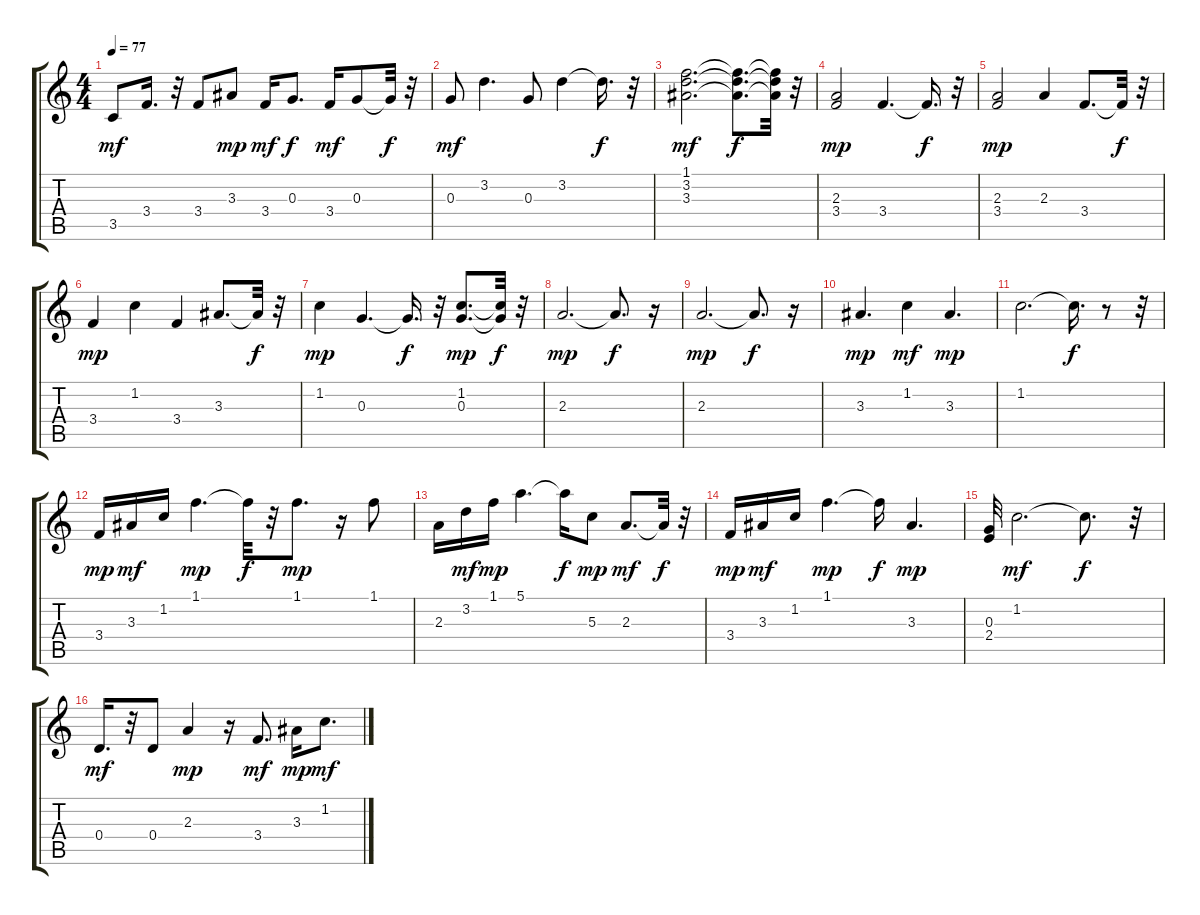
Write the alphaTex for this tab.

\track "" {instrument electricguitarclean}
\staff {score tabs}
\tuning (E4 B3 G3 D3 A2 E2) {hide}
\ts (4 4)
\tempo 77
\clef g2
\ks c
3.5.8{dy mf} 3.4.16{d} r.32 3.4.8 3.3.8{dy mp} 3.4.16{dy mf} 0.3.8{d dy f} 3.4.16{dy mf} 0.3.8 0.3{t}.32{dy f} r.32 |
0.3.8{dy mf} 3.2.4{d} 0.3.8 3.2.4 3.2{t}.16{d dy f} r.32 |
(1.1 3.2 3.3).2{d dy mf} (1.1{t} 3.2{t} 3.3{t}).8{d dy f} (1.1{t} 3.2{t} 3.3{t}).32 r.32 |
(2.3 3.4).2{dy mp} 3.4.4{d} 3.4{t}.16{d dy f} r.32 |
(2.3 3.4).2{dy mp} 2.3.4 3.4.8{d} 3.4{t}.32{dy f} r.32 |
3.4.4{dy mp} 1.2.4 3.4.4 3.3.8{d} 3.3{t}.32{dy f} r.32 |
1.2.4{dy mp} 0.3.4{d} 0.3{t}.16{d dy f} r.32 (1.2 0.3).8{d dy mp} (1.2{t} 0.3{t}).32{dy f} r.32 |
2.3.2{d dy mp} 2.3{t}.8{d dy f} r.16 |
2.3.2{d dy mp} 2.3{t}.8{d dy f} r.16 |
3.3.4{d dy mp} 1.2.4{dy mf} 3.3.4{d dy mp} |
1.2.2{d} 1.2{t}.16{d dy f} r.8 r.32 |
3.4.16{dy mp} 3.3.16{dy mf} 1.2.16 1.1.4{d dy mp} 1.1{t}.32{dy f} r.32 1.1.8{d dy mp} r.16 1.1.8 |
2.3.16 3.2.16{dy mf} 1.1.16{dy mp} 5.1.4{d} 5.1{t}.16{dy f} 5.3.8{dy mp} 2.3.8{d dy mf} 2.3{t}.32{dy f} r.32 |
3.4.16{dy mp} 3.3.16{dy mf} 1.2.16 1.1.4{d dy mp} 1.1{t}.16{dy f} 3.3.4{d dy mp} |
(0.3 2.4).32 1.2.2{d dy mf} 1.2{t}.8{d dy f} r.32 |
0.4.16{d dy mf} r.32 0.4.8 2.3.4{dy mp} r.16 3.4.8{d dy mf} 3.3.16{dy mp} 1.2.8{d dy mf}
